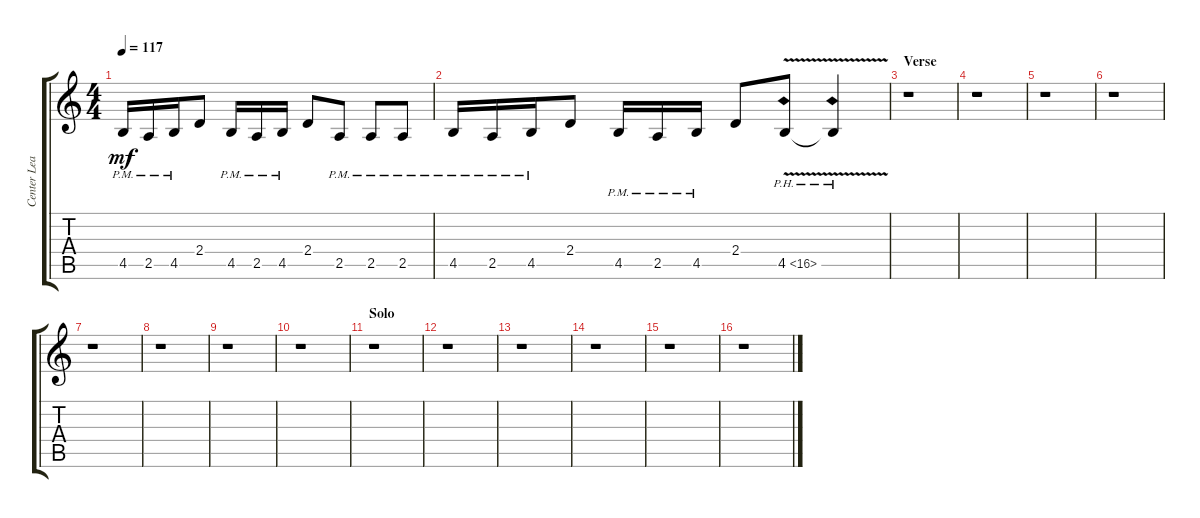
\track ("Center Lead 2" "Center Lea") {instrument overdrivenguitar}
\staff {score tabs}
\tuning (D4 A3 F3 C3 G2 C2) {hide}
\ts (4 4)
\tempo 117
\clef g2
\ks aminor
4.5{pm}.16{dy mf} 2.5{pm}.16 4.5{pm}.16 2.4.8 4.5{pm}.16 2.5{pm}.16 4.5{pm}.16 2.4.8 2.5{pm}.8 2.5{pm}.8 2.5{pm}.8 |
4.5{pm}.16 2.5{pm}.16 4.5{pm}.16 2.4.8 4.5{pm}.16 2.5{pm}.16 4.5{pm}.16 2.4.8 4.5{ph 12 v}.8 4.5{ph 12 t}.4 |
\section ("" "Verse")
r.1 |
r.1 |
r.1 |
r.1 |
r.1 |
r.1 |
r.1 |
r.1 |
\section ("" "Solo")
r.1 |
r.1 |
r.1 |
r.1 |
r.1 |
r.1
